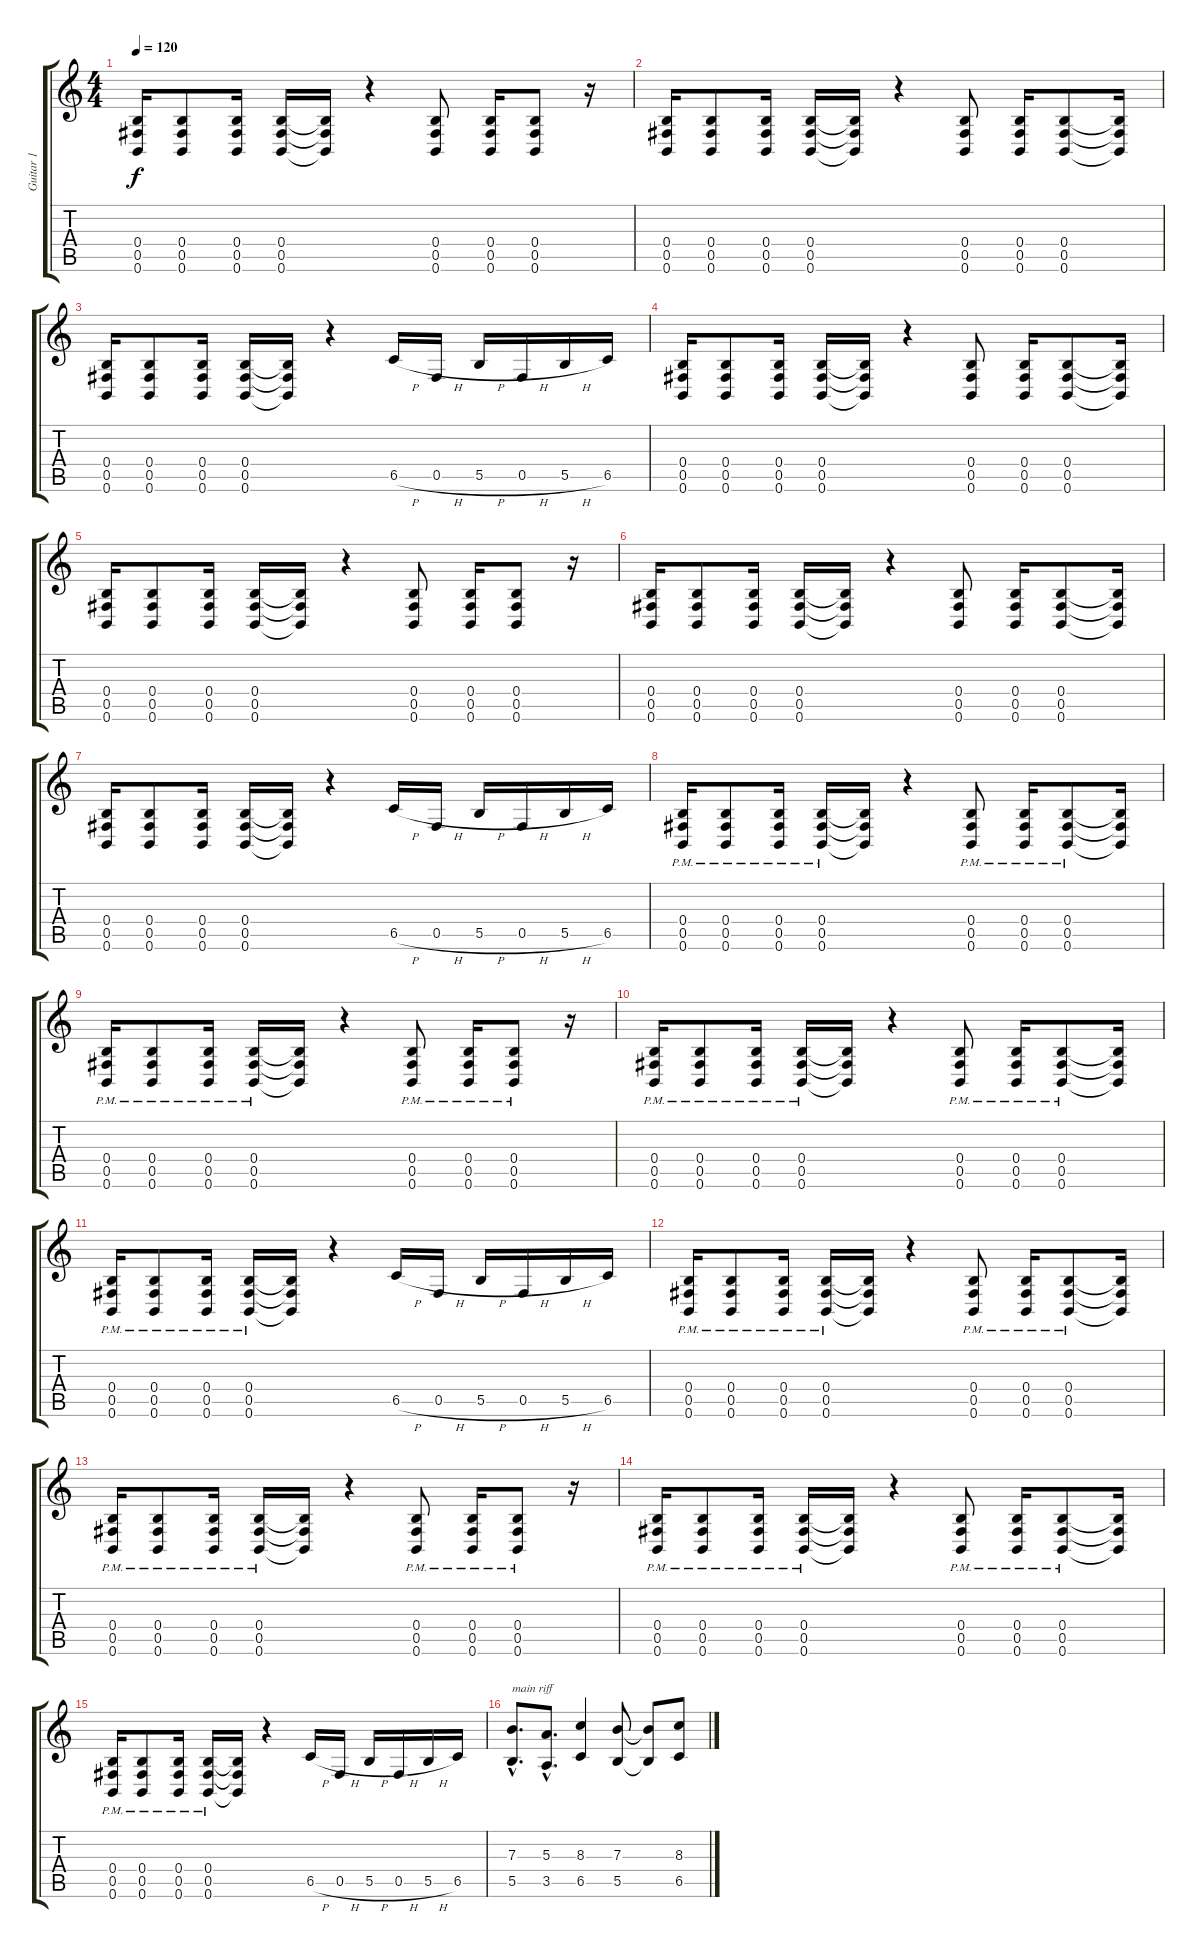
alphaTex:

\track ("Guitar 1" "Guitar 1") {instrument distortionguitar}
\staff {score tabs}
\tuning (Db4 Ab3 E3 B2 Gb2 B1) {hide}
\ts (4 4)
\tempo 120
\clef g2
\ks c
(0.4 0.5 0.6).16{dy f} (0.4 0.5 0.6).8 (0.4 0.5 0.6).16 (0.4 0.5 0.6).16 (0.4{t} 0.5{t} 0.6{t}).16 r.4 (0.4 0.5 0.6).8 (0.4 0.5 0.6).16 (0.4 0.5 0.6).8 r.16 |
(0.4 0.5 0.6).16 (0.4 0.5 0.6).8 (0.4 0.5 0.6).16 (0.4 0.5 0.6).16 (0.4{t} 0.5{t} 0.6{t}).16 r.4 (0.4 0.5 0.6).8 (0.4 0.5 0.6).16 (0.4 0.5 0.6).8 (0.4{t} 0.5{t} 0.6{t}).16 |
(0.4 0.5 0.6).16 (0.4 0.5 0.6).8 (0.4 0.5 0.6).16 (0.4 0.5 0.6).16 (0.4{t} 0.5{t} 0.6{t}).16 r.4 6.5{h}.16 0.5{h}.16 5.5{h}.16 0.5{h}.16 5.5{h}.16 6.5.16 |
(0.4 0.5 0.6).16 (0.4 0.5 0.6).8 (0.4 0.5 0.6).16 (0.4 0.5 0.6).16 (0.4{t} 0.5{t} 0.6{t}).16 r.4 (0.4 0.5 0.6).8 (0.4 0.5 0.6).16 (0.4 0.5 0.6).8 (0.4{t} 0.5{t} 0.6{t}).16 |
(0.4 0.5 0.6).16 (0.4 0.5 0.6).8 (0.4 0.5 0.6).16 (0.4 0.5 0.6).16 (0.4{t} 0.5{t} 0.6{t}).16 r.4 (0.4 0.5 0.6).8 (0.4 0.5 0.6).16 (0.4 0.5 0.6).8 r.16 |
(0.4 0.5 0.6).16 (0.4 0.5 0.6).8 (0.4 0.5 0.6).16 (0.4 0.5 0.6).16 (0.4{t} 0.5{t} 0.6{t}).16 r.4 (0.4 0.5 0.6).8 (0.4 0.5 0.6).16 (0.4 0.5 0.6).8 (0.4{t} 0.5{t} 0.6{t}).16 |
(0.4 0.5 0.6).16 (0.4 0.5 0.6).8 (0.4 0.5 0.6).16 (0.4 0.5 0.6).16 (0.4{t} 0.5{t} 0.6{t}).16 r.4 6.5{h}.16 0.5{h}.16 5.5{h}.16 0.5{h}.16 5.5{h}.16 6.5.16 |
(0.4{pm} 0.5{pm} 0.6{pm}).16 (0.4{pm} 0.5{pm} 0.6{pm}).8 (0.4{pm} 0.5{pm} 0.6{pm}).16 (0.4{pm} 0.5{pm} 0.6{pm}).16 (0.4{t} 0.5{t} 0.6{t}).16 r.4 (0.4{pm} 0.5{pm} 0.6{pm}).8 (0.4{pm} 0.5{pm} 0.6{pm}).16 (0.4{pm} 0.5{pm} 0.6{pm}).8 (0.4{t} 0.5{t} 0.6{t}).16 |
(0.4{pm} 0.5{pm} 0.6{pm}).16 (0.4{pm} 0.5{pm} 0.6{pm}).8 (0.4{pm} 0.5{pm} 0.6{pm}).16 (0.4{pm} 0.5{pm} 0.6{pm}).16 (0.4{t} 0.5{t} 0.6{t}).16 r.4 (0.4{pm} 0.5{pm} 0.6{pm}).8 (0.4{pm} 0.5{pm} 0.6{pm}).16 (0.4{pm} 0.5{pm} 0.6{pm}).8 r.16 |
(0.4{pm} 0.5{pm} 0.6{pm}).16 (0.4{pm} 0.5{pm} 0.6{pm}).8 (0.4{pm} 0.5{pm} 0.6{pm}).16 (0.4{pm} 0.5{pm} 0.6{pm}).16 (0.4{t} 0.5{t} 0.6{t}).16 r.4 (0.4{pm} 0.5{pm} 0.6{pm}).8 (0.4{pm} 0.5{pm} 0.6{pm}).16 (0.4{pm} 0.5{pm} 0.6{pm}).8 (0.4{t} 0.5{t} 0.6{t}).16 |
(0.4{pm} 0.5{pm} 0.6{pm}).16 (0.4{pm} 0.5{pm} 0.6{pm}).8 (0.4{pm} 0.5{pm} 0.6{pm}).16 (0.4{pm} 0.5{pm} 0.6{pm}).16 (0.4{t} 0.5{t} 0.6{t}).16 r.4 6.5{h}.16 0.5{h}.16 5.5{h}.16 0.5{h}.16 5.5{h}.16 6.5.16 |
(0.4{pm} 0.5{pm} 0.6{pm}).16 (0.4{pm} 0.5{pm} 0.6{pm}).8 (0.4{pm} 0.5{pm} 0.6{pm}).16 (0.4{pm} 0.5{pm} 0.6{pm}).16 (0.4{t} 0.5{t} 0.6{t}).16 r.4 (0.4{pm} 0.5{pm} 0.6{pm}).8 (0.4{pm} 0.5{pm} 0.6{pm}).16 (0.4{pm} 0.5{pm} 0.6{pm}).8 (0.4{t} 0.5{t} 0.6{t}).16 |
(0.4{pm} 0.5{pm} 0.6{pm}).16 (0.4{pm} 0.5{pm} 0.6{pm}).8 (0.4{pm} 0.5{pm} 0.6{pm}).16 (0.4{pm} 0.5{pm} 0.6{pm}).16 (0.4{t} 0.5{t} 0.6{t}).16 r.4 (0.4{pm} 0.5{pm} 0.6{pm}).8 (0.4{pm} 0.5{pm} 0.6{pm}).16 (0.4{pm} 0.5{pm} 0.6{pm}).8 r.16 |
(0.4{pm} 0.5{pm} 0.6{pm}).16 (0.4{pm} 0.5{pm} 0.6{pm}).8 (0.4{pm} 0.5{pm} 0.6{pm}).16 (0.4{pm} 0.5{pm} 0.6{pm}).16 (0.4{t} 0.5{t} 0.6{t}).16 r.4 (0.4{pm} 0.5{pm} 0.6{pm}).8 (0.4{pm} 0.5{pm} 0.6{pm}).16 (0.4{pm} 0.5{pm} 0.6{pm}).8 (0.4{t} 0.5{t} 0.6{t}).16 |
(0.4{pm} 0.5{pm} 0.6{pm}).16 (0.4{pm} 0.5{pm} 0.6{pm}).8 (0.4{pm} 0.5{pm} 0.6{pm}).16 (0.4{pm} 0.5{pm} 0.6{pm}).16 (0.4{t} 0.5{t} 0.6{t}).16 r.4 6.5{h}.16 0.5{h}.16 5.5{h}.16 0.5{h}.16 5.5{h}.16 6.5.16 |
(7.3{hac} 5.5{hac}).8{d txt "main riff"} (5.3{hac} 3.5{hac}).8{d} (8.3 6.5).4 (7.3 5.5).8 (7.3{t} 5.5{t}).8 (8.3{sl} 6.5{sl}).8
